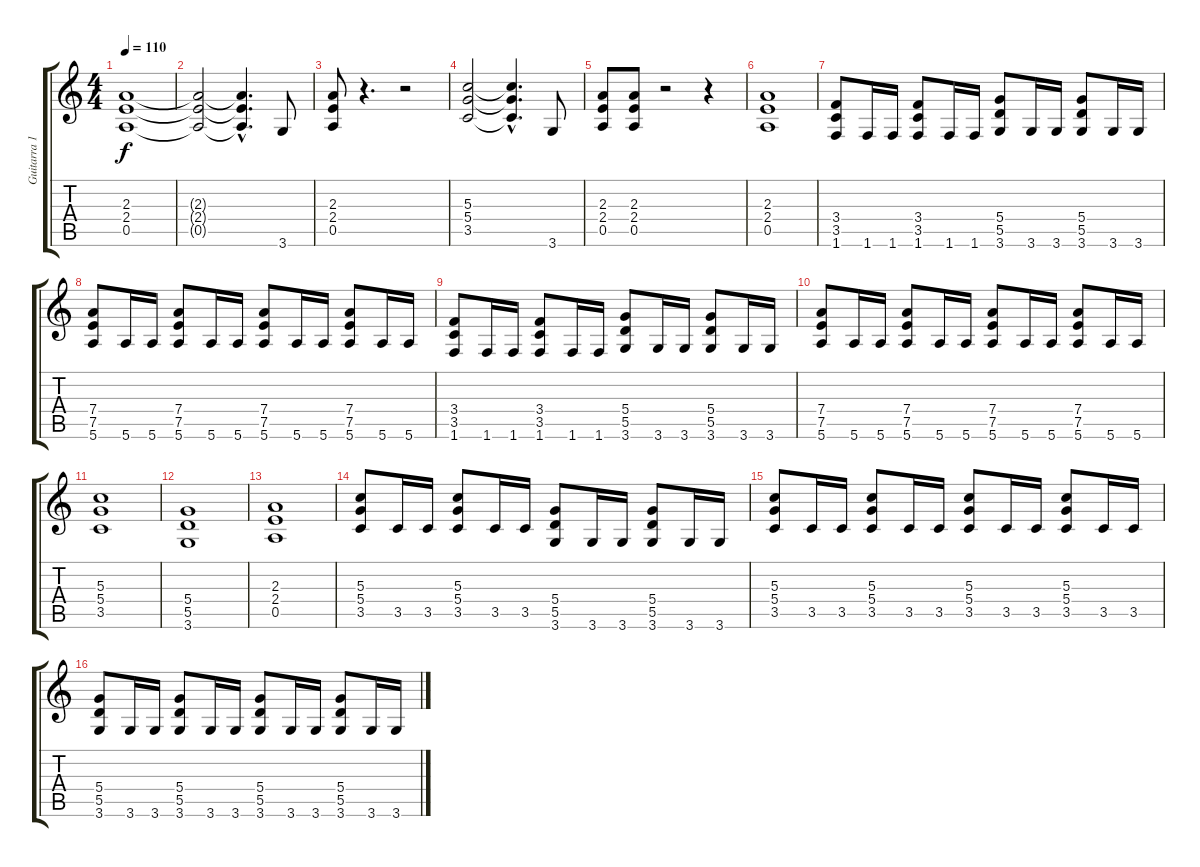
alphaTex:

\track ("Guitarra 1" "Guitarra 1") {instrument distortionguitar}
\staff {score tabs}
\tuning (E4 B3 G3 D3 A2 E2) {hide}
\ts (4 4)
\tempo 110
\clef g2
\ks c
(2.3 2.4 0.5).1{dy f} |
(2.3{t} 2.4{t} 0.5{t}).2 (2.3{hac t} 2.4{hac t} 0.5{hac t}).4{d} 3.6.8 |
(2.3 2.4 0.5).8 r.4{d} r.2 |
(5.3 5.4 3.5).2 (5.3{hac t} 5.4{hac t} 3.5{hac t}).4{d} 3.6.8 |
(2.3 2.4 0.5).8 (2.3 2.4 0.5).8 r.2 r.4 |
(2.3 2.4 0.5).1 |
(3.4 3.5 1.6).8 1.6.16 1.6.16 (3.4 3.5 1.6).8 1.6.16 1.6.16 (5.4 5.5 3.6).8 3.6.16 3.6.16 (5.4 5.5 3.6).8 3.6.16 3.6.16 |
(7.4 7.5 5.6).8 5.6.16 5.6.16 (7.4 7.5 5.6).8 5.6.16 5.6.16 (7.4 7.5 5.6).8 5.6.16 5.6.16 (7.4 7.5 5.6).8 5.6.16 5.6.16 |
(3.4 3.5 1.6).8 1.6.16 1.6.16 (3.4 3.5 1.6).8 1.6.16 1.6.16 (5.4 5.5 3.6).8 3.6.16 3.6.16 (5.4 5.5 3.6).8 3.6.16 3.6.16 |
(7.4 7.5 5.6).8 5.6.16 5.6.16 (7.4 7.5 5.6).8 5.6.16 5.6.16 (7.4 7.5 5.6).8 5.6.16 5.6.16 (7.4 7.5 5.6).8 5.6.16 5.6.16 |
(5.3 5.4 3.5).1 |
(5.4 5.5 3.6).1 |
(2.3 2.4 0.5).1 |
(5.3 5.4 3.5).8 3.5.16 3.5.16 (5.3 5.4 3.5).8 3.5.16 3.5.16 (5.4 5.5 3.6).8 3.6.16 3.6.16 (5.4 5.5 3.6).8 3.6.16 3.6.16 |
(5.3 5.4 3.5).8 3.5.16 3.5.16 (5.3 5.4 3.5).8 3.5.16 3.5.16 (5.3 5.4 3.5).8 3.5.16 3.5.16 (5.3 5.4 3.5).8 3.5.16 3.5.16 |
(5.4 5.5 3.6).8 3.6.16 3.6.16 (5.4 5.5 3.6).8 3.6.16 3.6.16 (5.4 5.5 3.6).8 3.6.16 3.6.16 (5.4 5.5 3.6).8 3.6.16 3.6.16
